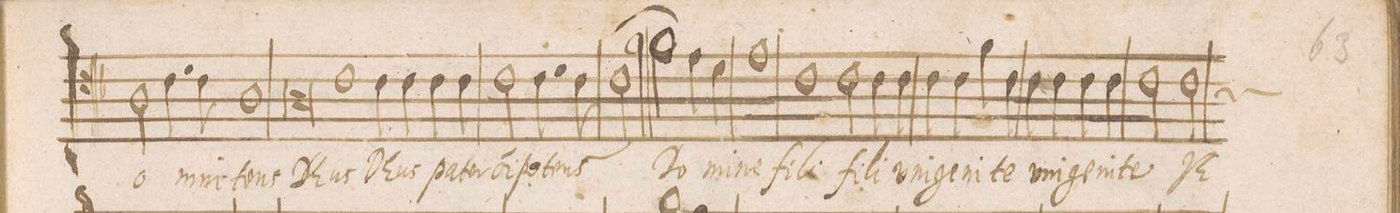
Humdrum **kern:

**kern	**text
*I"ALTVS	*
*clefC4	*
*k[b-]	*
*met(C|)	*
*M2/1	*
2A\	o-
4.c\	-mni-
8c\	-po-
1A	-tens
=32	=32
0A	De-
=33	=33
1c	-us
4c\	De-
4c\	-us
4c\	pa-
4c\	-ter
=34	=34
2c\	o(m)-
4.c\	-ni-
8c\	-po-
2c\	-tens
1f	Do-
=35	=35
4e\	-mi-
4d\	-ne
1e	fi-
=36	=36
1c	-li
2c\	fi-
4c\	-li
4c\	u-
=37	=37
4c\	-ni
4c\	ge-
4f\	-ni-
4c\	-te
4c\	u-
4c\	-ni
4c\	ge-
4c\	-ni-
=38	=38
2c\	-te
*custos:B-	*
2c\	Je-
*-	*-
